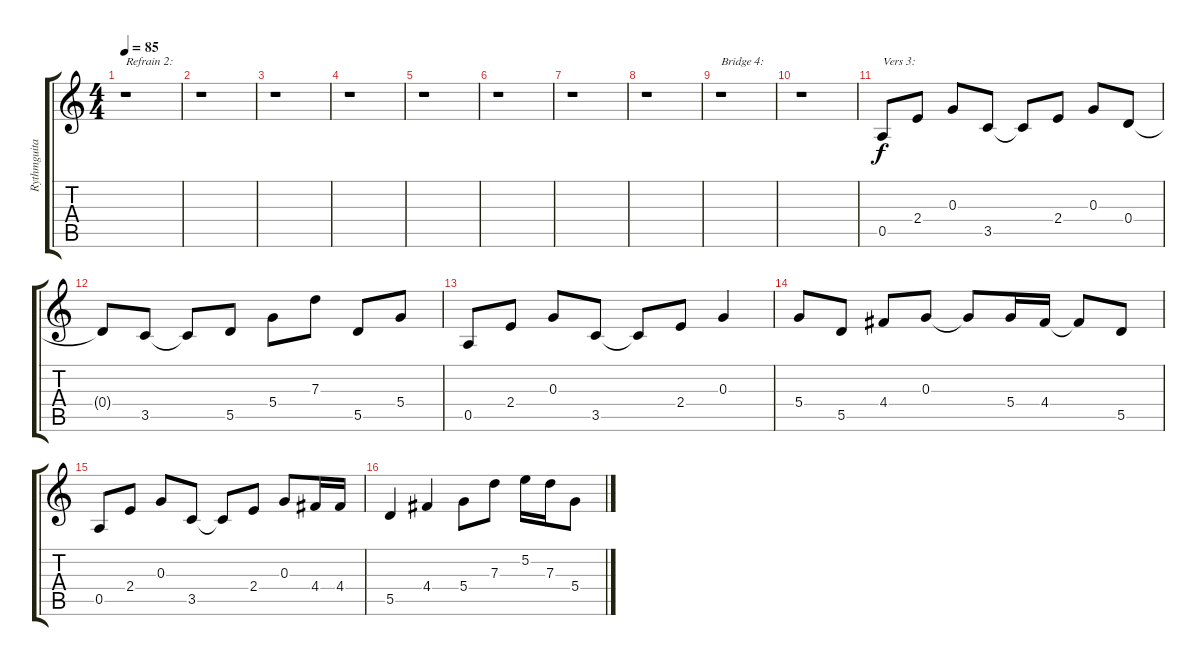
\track ("Rythmguitar 2:" "Rythmguita") {instrument distortionguitar}
\staff {score tabs}
\tuning (E4 B3 G3 D3 A2 E2) {hide}
\ts (4 4)
\tempo 85
\clef g2
\ks c
r.1{txt "Refrain 2:" dy f} |
r.1 |
r.1 |
r.1 |
r.1 |
r.1 |
r.1 |
r.1 |
r.1{txt "Bridge 4:"} |
r.1 |
0.5.8{txt "Vers 3:"} 2.4.8 0.3.8 3.5.8 3.5{t}.8 2.4.8 0.3.8 0.4.8 |
0.4{t}.8 3.5.8 3.5{t}.8 5.5.8 5.4.8 7.3.8 5.5.8 5.4.8 |
0.5.8 2.4.8 0.3.8 3.5.8 3.5{t}.8 2.4.8 0.3.4 |
5.4.8 5.5.8 4.4.8 0.3.8 0.3{t}.8 5.4.16 4.4.16 4.4{t}.8 5.5.8 |
0.5.8 2.4.8 0.3.8 3.5.8 3.5{t}.8 2.4.8 0.3.8 4.4.16 4.4.16 |
5.5.4 4.4.4 5.4.8 7.3.8 5.2.16 7.3.16 5.4.8
